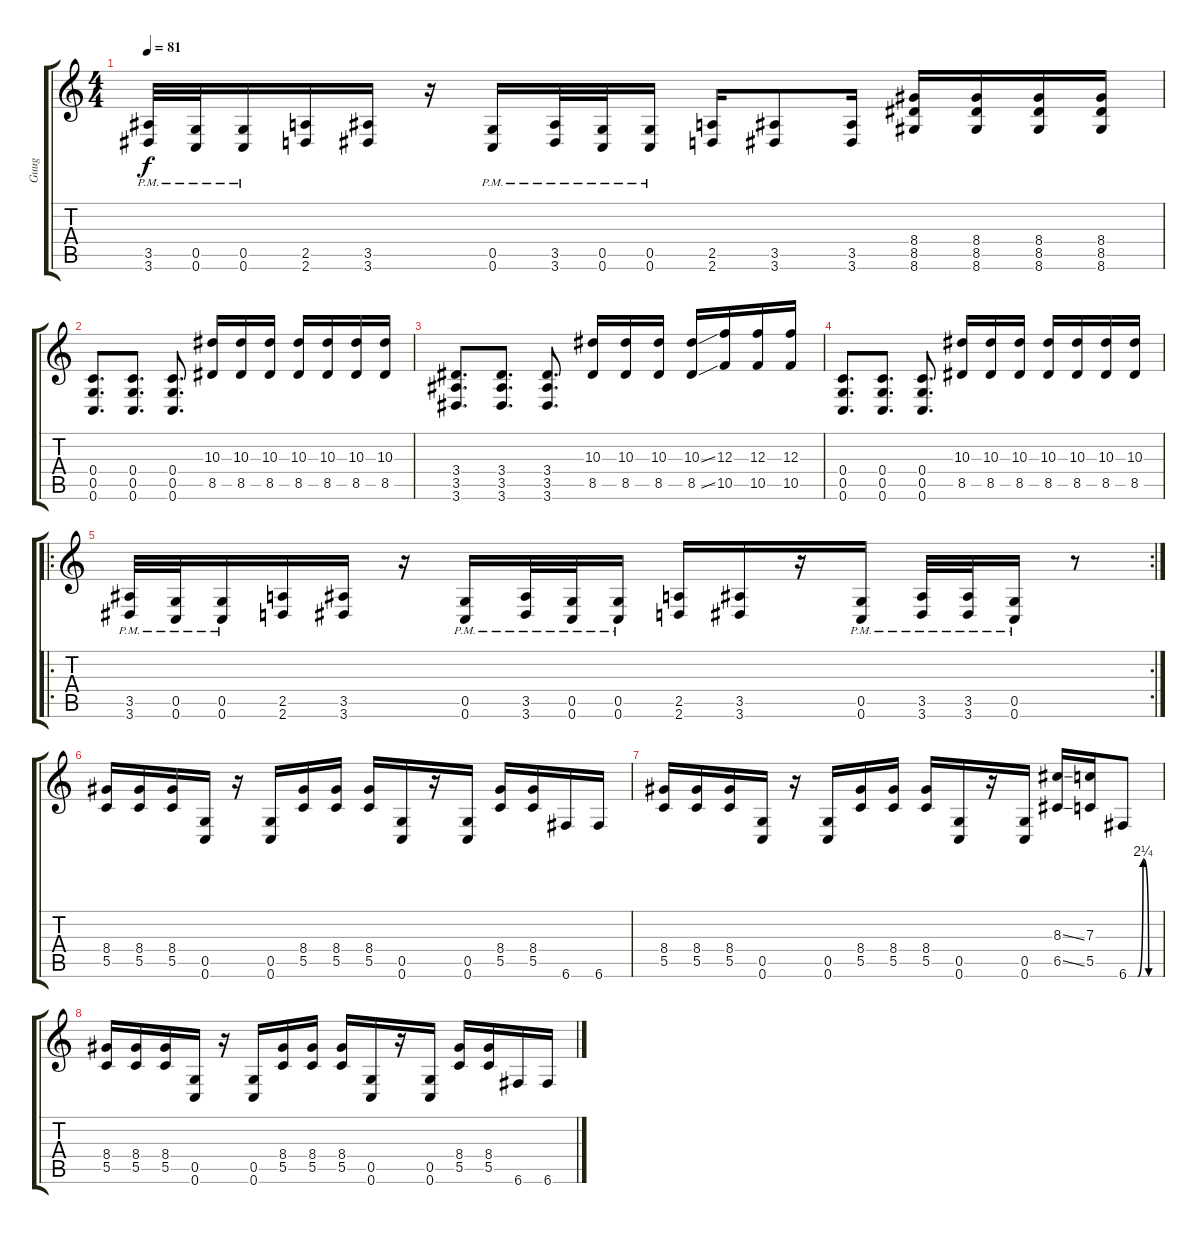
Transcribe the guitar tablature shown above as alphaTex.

\track ("Guug" "Guug") {solo instrument overdrivenguitar}
\staff {score tabs}
\tuning (D4 A3 F3 C3 G2 C2) {hide}
\ts (4 4)
\tempo 81
\clef g2
\ks c
(3.5{pm} 3.6{pm}).32{dy f} (0.5{pm} 0.6{pm}).32 (0.5{pm} 0.6{pm}).16 (2.5 2.6).16 (3.5 3.6).16 r.16 (0.5{pm} 0.6{pm}).16 (3.5{pm} 3.6{pm}).32 (0.5{pm} 0.6{pm}).32 (0.5{pm} 0.6{pm}).16 (2.5 2.6).16 (3.5 3.6).8 (3.5 3.6).16 (8.4 8.5 8.6).16 (8.4 8.5 8.6).16 (8.4 8.5 8.6).16 (8.4 8.5 8.6).16 |
(0.4 0.5 0.6).8{d} (0.4 0.5 0.6).8{d} (0.4 0.5 0.6).8{d} (10.3 8.5).16 (10.3 8.5).16 (10.3 8.5).16 (10.3 8.5).16 (10.3 8.5).16 (10.3 8.5).16 (10.3 8.5).16 |
(3.4 3.5 3.6).8{d} (3.4 3.5 3.6).8{d} (3.4 3.5 3.6).8{d} (10.3 8.5).16 (10.3 8.5).16 (10.3 8.5).16 (10.3{ss} 8.5{ss}).16 (12.3 10.5).16 (12.3 10.5).16 (12.3 10.5).16 |
(0.4 0.5 0.6).8{d} (0.4 0.5 0.6).8{d} (0.4 0.5 0.6).8{d} (10.3 8.5).16 (10.3 8.5).16 (10.3 8.5).16 (10.3 8.5).16 (10.3 8.5).16 (10.3 8.5).16 (10.3 8.5).16 |
\ro
\rc 2
(3.5{pm} 3.6{pm}).32 (0.5{pm} 0.6{pm}).32 (0.5{pm} 0.6{pm}).16 (2.5 2.6).16 (3.5 3.6).16 r.16 (0.5{pm} 0.6{pm}).16 (3.5{pm} 3.6{pm}).32 (0.5{pm} 0.6{pm}).32 (0.5{pm} 0.6{pm}).16 (2.5 2.6).16 (3.5 3.6).16 r.16 (0.5{pm} 0.6{pm}).16 (3.5{pm} 3.6{pm}).32 (3.5{pm} 3.6{pm}).32 (0.5{pm} 0.6{pm}).16 r.8 |
(8.4 5.5).16 (8.4 5.5).16 (8.4 5.5).16 (0.5 0.6).16 r.16 (0.5 0.6).16 (8.4 5.5).16 (8.4 5.5).16 (8.4 5.5).16 (0.5 0.6).16 r.16 (0.5 0.6).16 (8.4 5.5).16 (8.4 5.5).16 6.6.16 6.6.16 |
(8.4 5.5).16 (8.4 5.5).16 (8.4 5.5).16 (0.5 0.6).16 r.16 (0.5 0.6).16 (8.4 5.5).16 (8.4 5.5).16 (8.4 5.5).16 (0.5 0.6).16 r.16 (0.5 0.6).16 (8.3{ss} 6.5{ss}).16 (7.3 5.5).16 6.6{be (custom 0 0 18 0 28 9 39 0 60 0)}.8 |
(8.4 5.5).16 (8.4 5.5).16 (8.4 5.5).16 (0.5 0.6).16 r.16 (0.5 0.6).16 (8.4 5.5).16 (8.4 5.5).16 (8.4 5.5).16 (0.5 0.6).16 r.16 (0.5 0.6).16 (8.4 5.5).16 (8.4 5.5).16 6.6.16 6.6.16
